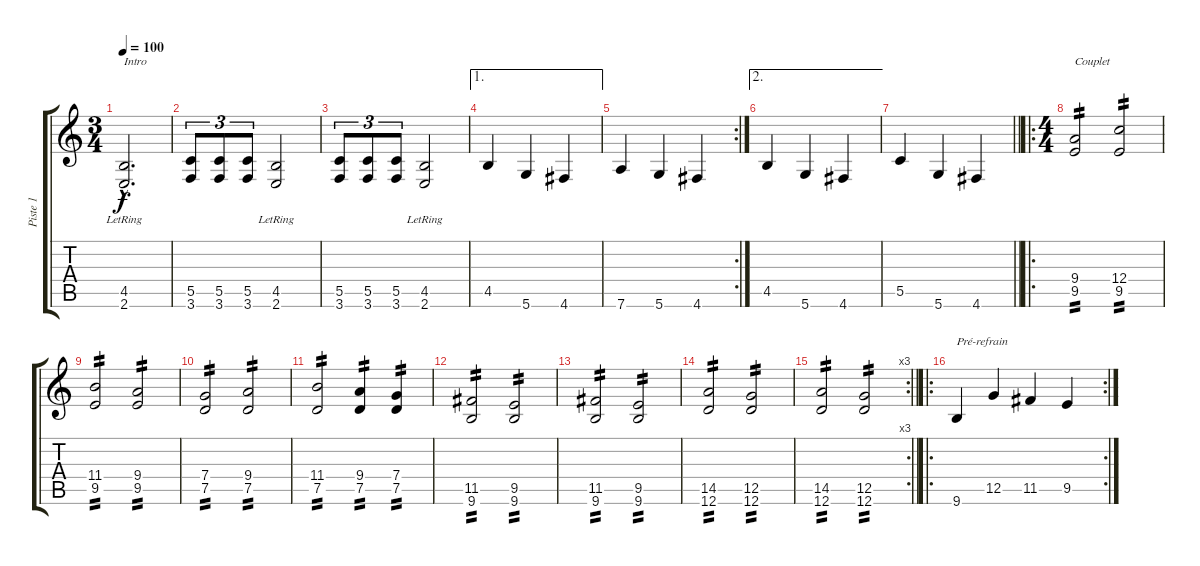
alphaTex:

\track ("Piste 1" "Piste 1") {instrument overdrivenguitar}
\staff {score tabs}
\tuning (D4 A3 F3 C3 G2 D2) {hide}
\ts (3 4)
\tempo 100
\clef g2
\ks c
(4.5{hac lr} 2.6{hac}).2{d txt "Intro" dy f instrument overdrivenguitar} |
(5.5 3.6).8{tu (3 2)} (5.5 3.6).8{tu (3 2)} (5.5 3.6).8{tu (3 2)} (4.5{lr} 2.6).2 |
(5.5 3.6).8{tu (3 2)} (5.5 3.6).8{tu (3 2)} (5.5 3.6).8{tu (3 2)} (4.5{lr} 2.6).2 |
\ae 1
4.5.4 5.6.4 4.6.4 |
\rc 2
7.6.4 5.6.4 4.6.4 |
\ae 2
4.5.4 5.6.4 4.6.4 |
\barLineRight lightlight
5.5.4 5.6.4 4.6.4 |
\ro
\ts (4 4)
(9.4 9.5).2{txt "Couplet" tp 2} (12.4 9.5).2{tp 2} |
(11.4 9.5).2{tp 2} (9.4 9.5).2{tp 2} |
(7.4 7.5).2{tp 2} (9.4 7.5).2{tp 2} |
(11.4 7.5).2{tp 2} (9.4 7.5).4{tp 2} (7.4 7.5).4{tp 2} |
(11.5 9.6).2{tp 2} (9.5 9.6).2{tp 2} |
(11.5 9.6).2{tp 2} (9.5 9.6).2{tp 2} |
(14.5 12.6).2{tp 2} (12.5 12.6).2{tp 2} |
\rc 3
\barLineRight lightlight
(14.5 12.6).2{tp 2} (12.5 12.6).2{tp 2} |
\ro
\rc 2
9.6.4{txt "Pré-refrain"} 12.5.4 11.5.4 9.5.4
